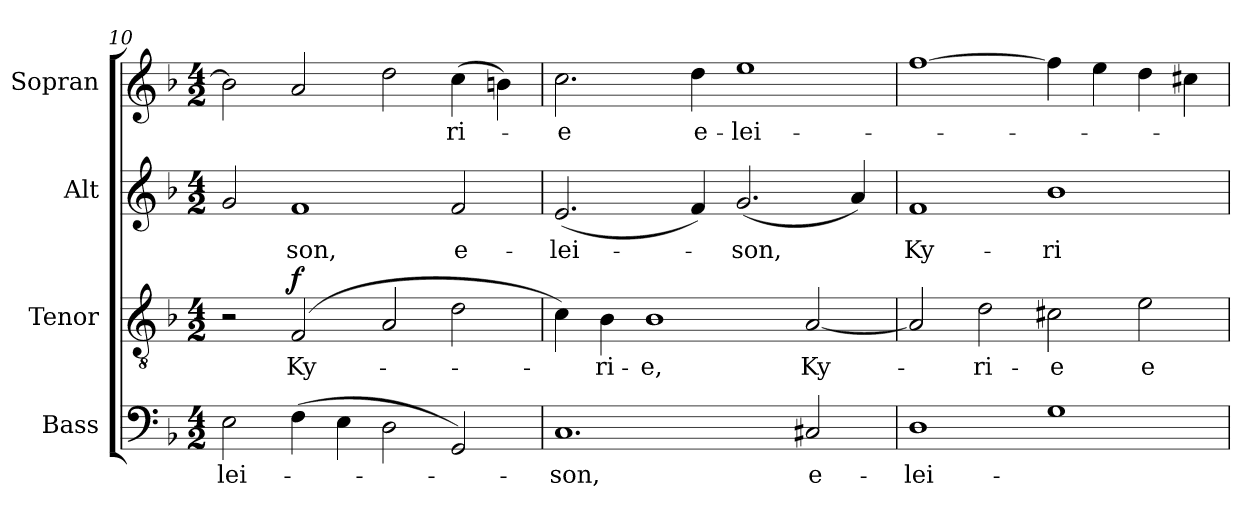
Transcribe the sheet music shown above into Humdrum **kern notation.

**kern	**text	**kern	**text	**dynam	**kern	**text	**kern	**text
*part4	*part4	*part3	*part3	*part3	*part2	*part2	*part1	*part1
*staff4	*staff4	*staff3	*staff3	*staff3	*staff2	*staff2	*staff1	*staff1
*I"Bass	*	*I"Tenor	*	*	*I"Alt	*	*I"Sopran	*
*I'B.	*	*I'T.	*	*	*I'A.	*	*I'S.	*
!!LO:LB:g=z
*clefF4	*	*clefGv2	*	*	*clefG2	*	*clefG2	*
*k[b-]	*	*k[b-]	*	*	*k[b-]	*	*k[b-]	*
*F:	*	*F:	*	*	*F:	*	*F:	*
*M4/2	*	*M4/2	*	*	*M4/2	*	*M4/2	*
=10	=10	=10	=10	=10	=10	=10	=10	=10
!	!LO:LY:b	!	!	!	!	!	!	!
2E\	-lei-	2r	.	.	2g/	.	2b-\]	.
!	!	!	!LO:LY:b	!LO:DY:a	!	!LO:LY:b	!	!
(>4F\	.	(>2F/	Ky-	f	1f	-son,	2a/	.
4E\	.	.	.	.	.	.	.	.
2D\	.	2A/	.	.	.	.	2dd\	.
!	!	!	!	!	!	!LO:LY:b	!	!LO:LY:b
2GG/)	.	2d\	.	.	2f/	e-	(>4cc\	-ri-
.	.	.	.	.	.	.	4bn\)	.
=11	=11	=11	=11	=11	=11	=11	=11	=11
!	!LO:LY:b	!	!	!	!	!LO:LY:b	!	!LO:LY:b
1.C	-son,	4c\)	.	.	(<2.e/	-lei-	2.cc\	-e
!	!	!	!LO:LY:b	!	!	!	!	!
.	.	4B-\	-ri-	.	.	.	.	.
!	!	!	!LO:LY:b	!	!	!	!	!
.	.	1B-	-e,	.	.	.	.	.
!	!	!	!	!	!	!	!	!LO:LY:b
.	.	.	.	.	4f/)	.	4dd\	e-
!	!	!	!	!	!	!LO:LY:b	!	!LO:LY:b
.	.	.	.	.	(<2.g/	-son,	1ee	-lei-
!	!LO:LY:b	!	!LO:LY:b	!	!	!	!	!
2C#X/	e-	[2A/	Ky-	.	.	.	.	.
.	.	.	.	.	4a/)	.	.	.
=12	=12	=12	=12	=12	=12	=12	=12	=12
!	!LO:LY:b	!	!	!	!	!LO:LY:b	!	!
1D	-lei-	2A/]	.	.	1f	Ky-	[1ff	.
!	!	!	!LO:LY:b	!	!	!	!	!
.	.	2d\	-ri-	.	.	.	.	.
!	!	!	!LO:LY:b	!	!	!LO:LY:b	!	!
1G	.	2c#X\	-e	.	1b-	-ri-	4ff\]	.
.	.	.	.	.	.	.	4ee\	.
!	!	!	!LO:LY:b	!	!	!	!	!
.	.	2e\	e-	.	.	.	4dd\	.
.	.	.	.	.	.	.	4cc#X\	.
=	=	=	=	=	=	=	=	=
*-	*-	*-	*-	*-	*-	*-	*-	*-
